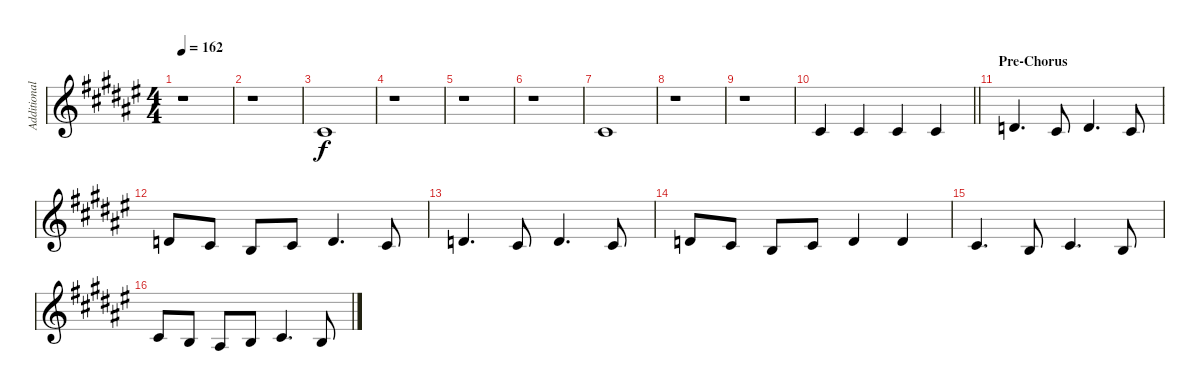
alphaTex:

\track ("Additional Vocals" "Additional") {instrument altosax}
\staff {score}
\tuning (E4 B3 G3 D3 A2 E2) {hide}
\ts (4 4)
\tempo 162
\clef g2
\ks f#
r.1{dy f} |
r.1 |
6.3.1 |
r.1 |
r.1 |
r.1 |
6.3.1 |
r.1 |
r.1 |
\barLineRight lightlight
6.3.4 6.3.4 6.3.4 6.3.4 |
\section ("" "Pre-Chorus")
7.3.4{d} 6.3.8 7.3.4{d} 6.3.8 |
7.3.8 6.3.8 4.3.8 6.3.8 7.3.4{d} 6.3.8 |
7.3.4{d} 6.3.8 7.3.4{d} 6.3.8 |
7.3.8 6.3.8 4.3.8 6.3.8 7.3.4 7.3.4 |
6.3.4{d} 4.3.8 6.3.4{d} 4.3.8 |
6.3.8 4.3.8 3.3.8 4.3.8 6.3.4{d} 4.3.8
